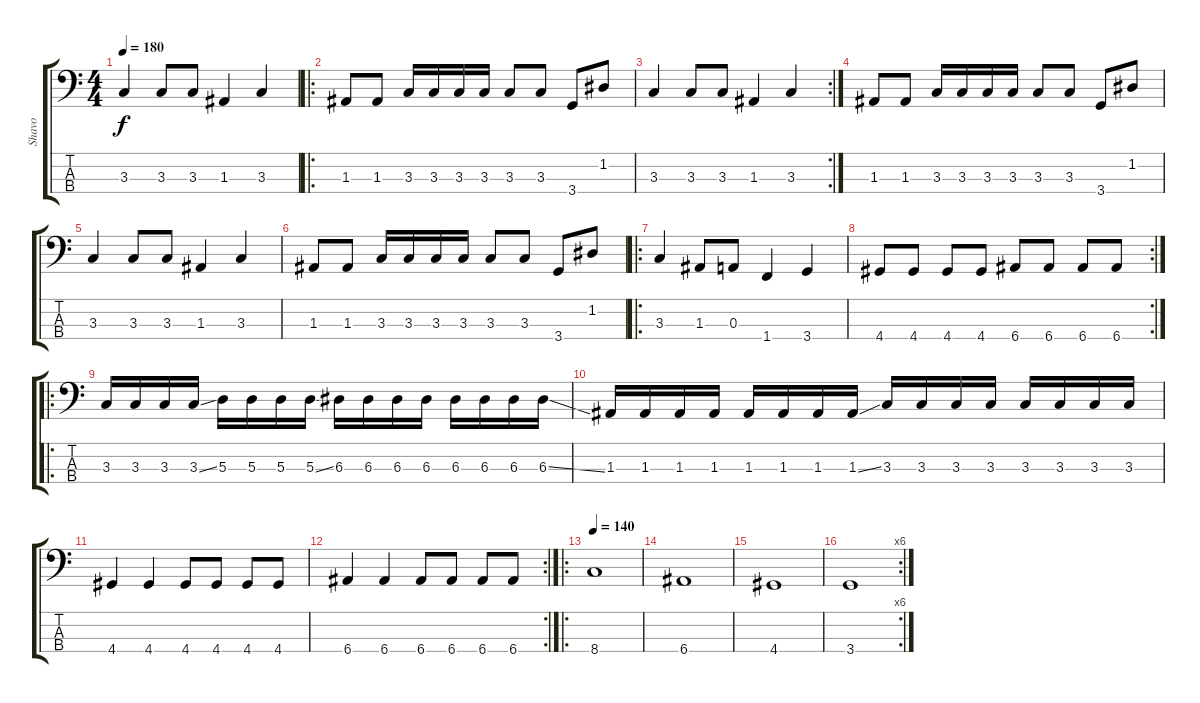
\track ("Shavo" "Shavo") {instrument electricbasspick}
\staff {score tabs}
\tuning (G2 D2 A1 E1) {hide}
\ts (4 4)
\tempo 180
\clef f4
\ks c
3.3.4{dy f} 3.3.8 3.3.8 1.3.4 3.3.4 |
\ro
1.3.8 1.3.8 3.3.16 3.3.16 3.3.16 3.3.16 3.3.8 3.3.8 3.4.8 1.2.8 |
\rc 2
3.3.4 3.3.8 3.3.8 1.3.4 3.3.4 |
1.3.8 1.3.8 3.3.16 3.3.16 3.3.16 3.3.16 3.3.8 3.3.8 3.4.8 1.2.8 |
3.3.4 3.3.8 3.3.8 1.3.4 3.3.4 |
1.3.8 1.3.8 3.3.16 3.3.16 3.3.16 3.3.16 3.3.8 3.3.8 3.4.8 1.2.8 |
\ro
3.3.4 1.3.8 0.3.8 1.4.4 3.4.4 |
\rc 2
4.4.8 4.4.8 4.4.8 4.4.8 6.4.8 6.4.8 6.4.8 6.4.8 |
\ro
3.3.16 3.3.16 3.3.16 3.3{ss}.16 5.3.16 5.3.16 5.3.16 5.3{ss}.16 6.3.16 6.3.16 6.3.16 6.3.16 6.3.16 6.3.16 6.3.16 6.3{ss}.16 |
1.3.16 1.3.16 1.3.16 1.3.16 1.3.16 1.3.16 1.3.16 1.3{ss}.16 3.3.16 3.3.16 3.3.16 3.3.16 3.3.16 3.3.16 3.3.16 3.3.16 |
4.4.4 4.4.4 4.4.8 4.4.8 4.4.8 4.4.8 |
\rc 2
6.4.4 6.4.4 6.4.8 6.4.8 6.4.8 6.4.8 |
\ro
\tempo 140
8.4.1 |
6.4.1 |
4.4.1 |
\rc 6
3.4.1
